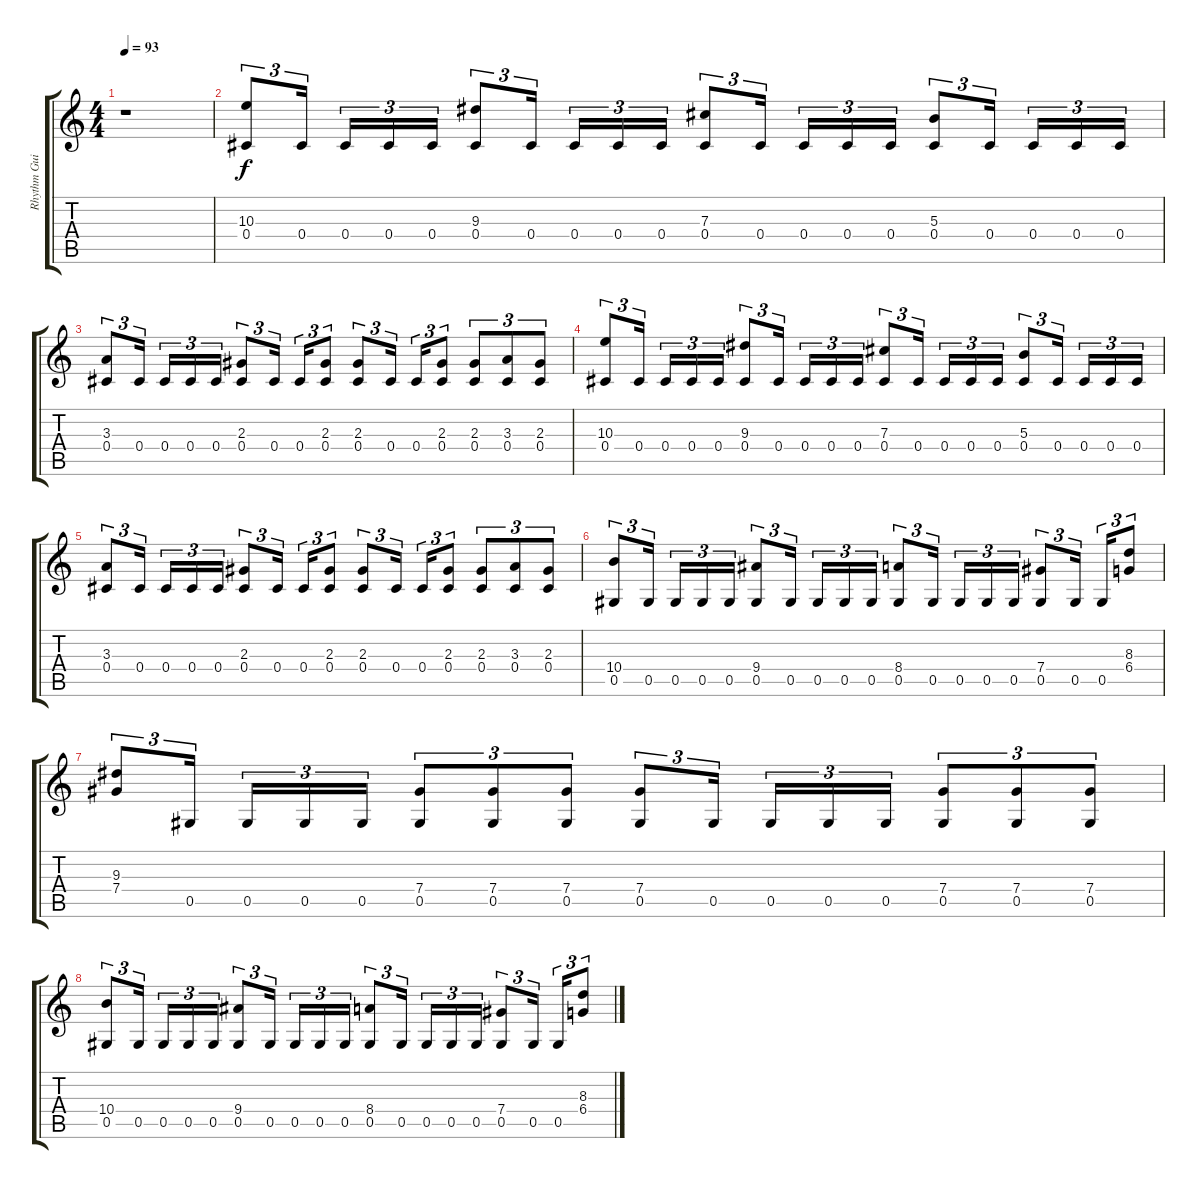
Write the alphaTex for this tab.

\track ("Rhythm Guitar" "Rhythm Gui") {instrument distortionguitar}
\staff {score tabs}
\tuning (Eb4 Bb3 Gb3 Db3 Ab2 Eb2) {hide}
\ts (4 4)
\tempo 93
\clef g2
\ks c
r.1{dy f} |
(10.3 0.4).8{tu (3 2)} 0.4.16{tu (3 2)} 0.4.16{tu (3 2)} 0.4.16{tu (3 2)} 0.4.16{tu (3 2)} (9.3 0.4).8{tu (3 2)} 0.4.16{tu (3 2)} 0.4.16{tu (3 2)} 0.4.16{tu (3 2)} 0.4.16{tu (3 2)} (7.3 0.4).8{tu (3 2)} 0.4.16{tu (3 2)} 0.4.16{tu (3 2)} 0.4.16{tu (3 2)} 0.4.16{tu (3 2)} (5.3 0.4).8{tu (3 2)} 0.4.16{tu (3 2)} 0.4.16{tu (3 2)} 0.4.16{tu (3 2)} 0.4.16{tu (3 2)} |
(3.3 0.4).8{tu (3 2)} 0.4.16{tu (3 2)} 0.4.16{tu (3 2)} 0.4.16{tu (3 2)} 0.4.16{tu (3 2)} (2.3 0.4).8{tu (3 2)} 0.4.16{tu (3 2)} 0.4.16{tu (3 2)} (2.3 0.4).8{tu (3 2)} (2.3 0.4).8{tu (3 2)} 0.4.16{tu (3 2)} 0.4.16{tu (3 2)} (2.3 0.4).8{tu (3 2)} (2.3 0.4).8{tu (3 2)} (3.3 0.4).8{tu (3 2)} (2.3 0.4).8{tu (3 2)} |
(10.3 0.4).8{tu (3 2)} 0.4.16{tu (3 2)} 0.4.16{tu (3 2)} 0.4.16{tu (3 2)} 0.4.16{tu (3 2)} (9.3 0.4).8{tu (3 2)} 0.4.16{tu (3 2)} 0.4.16{tu (3 2)} 0.4.16{tu (3 2)} 0.4.16{tu (3 2)} (7.3 0.4).8{tu (3 2)} 0.4.16{tu (3 2)} 0.4.16{tu (3 2)} 0.4.16{tu (3 2)} 0.4.16{tu (3 2)} (5.3 0.4).8{tu (3 2)} 0.4.16{tu (3 2)} 0.4.16{tu (3 2)} 0.4.16{tu (3 2)} 0.4.16{tu (3 2)} |
(3.3 0.4).8{tu (3 2)} 0.4.16{tu (3 2)} 0.4.16{tu (3 2)} 0.4.16{tu (3 2)} 0.4.16{tu (3 2)} (2.3 0.4).8{tu (3 2)} 0.4.16{tu (3 2)} 0.4.16{tu (3 2)} (2.3 0.4).8{tu (3 2)} (2.3 0.4).8{tu (3 2)} 0.4.16{tu (3 2)} 0.4.16{tu (3 2)} (2.3 0.4).8{tu (3 2)} (2.3 0.4).8{tu (3 2)} (3.3 0.4).8{tu (3 2)} (2.3 0.4).8{tu (3 2)} |
(10.4 0.5).8{tu (3 2)} 0.5.16{tu (3 2)} 0.5.16{tu (3 2)} 0.5.16{tu (3 2)} 0.5.16{tu (3 2)} (9.4 0.5).8{tu (3 2)} 0.5.16{tu (3 2)} 0.5.16{tu (3 2)} 0.5.16{tu (3 2)} 0.5.16{tu (3 2)} (8.4 0.5).8{tu (3 2)} 0.5.16{tu (3 2)} 0.5.16{tu (3 2)} 0.5.16{tu (3 2)} 0.5.16{tu (3 2)} (7.4 0.5).8{tu (3 2)} 0.5.16{tu (3 2)} 0.5.16{tu (3 2)} (8.3 6.4).8{tu (3 2)} |
(9.3 7.4).8{tu (3 2)} 0.5.16{tu (3 2)} 0.5.16{tu (3 2)} 0.5.16{tu (3 2)} 0.5.16{tu (3 2)} (7.4 0.5).8{tu (3 2)} (7.4 0.5).8{tu (3 2)} (7.4 0.5).8{tu (3 2)} (7.4 0.5).8{tu (3 2)} 0.5.16{tu (3 2)} 0.5.16{tu (3 2)} 0.5.16{tu (3 2)} 0.5.16{tu (3 2)} (7.4 0.5).8{tu (3 2)} (7.4 0.5).8{tu (3 2)} (7.4 0.5).8{tu (3 2)} |
(10.4 0.5).8{tu (3 2)} 0.5.16{tu (3 2)} 0.5.16{tu (3 2)} 0.5.16{tu (3 2)} 0.5.16{tu (3 2)} (9.4 0.5).8{tu (3 2)} 0.5.16{tu (3 2)} 0.5.16{tu (3 2)} 0.5.16{tu (3 2)} 0.5.16{tu (3 2)} (8.4 0.5).8{tu (3 2)} 0.5.16{tu (3 2)} 0.5.16{tu (3 2)} 0.5.16{tu (3 2)} 0.5.16{tu (3 2)} (7.4 0.5).8{tu (3 2)} 0.5.16{tu (3 2)} 0.5.16{tu (3 2)} (8.3 6.4).8{tu (3 2)}
